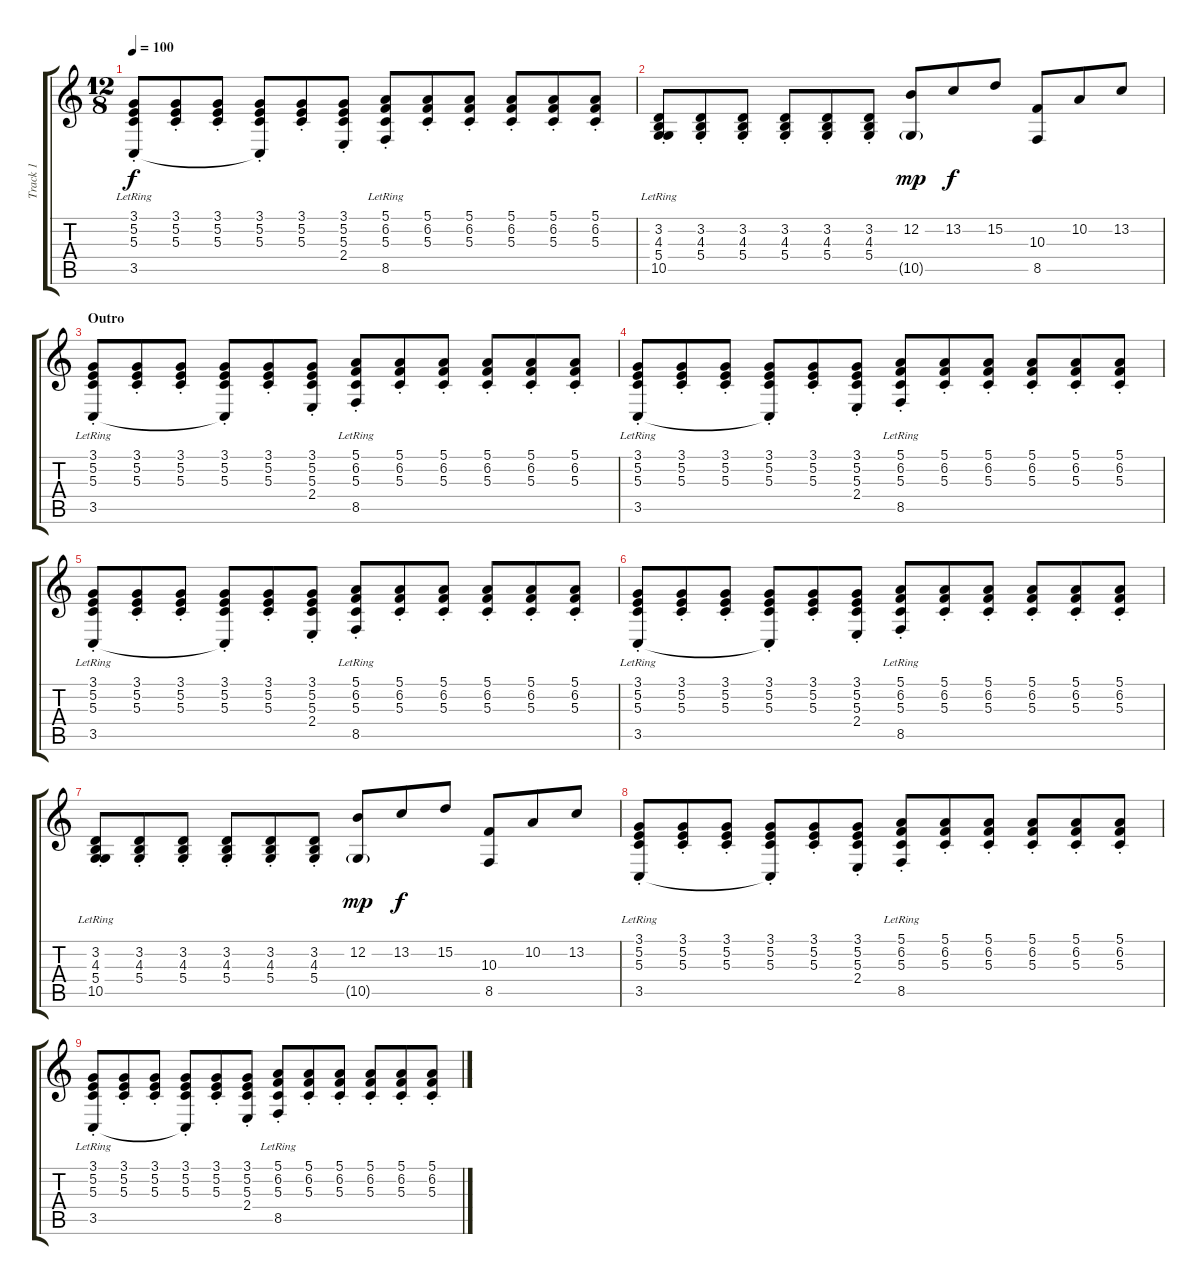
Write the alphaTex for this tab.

\track ("Track 1" "Track 1") {instrument synthstrings1}
\staff {score tabs}
\tuning (E4 B3 G3 D3 A2 D2) {hide}
\ts (12 8)
\tempo 100
\clef g2
\ks c
(3.1{st} 5.2{st} 5.3{st} 3.5{lr}).8{dy f} (3.1{st} 5.2{st} 5.3{st}).8 (3.1{st} 5.2{st} 5.3{st}).8 (3.1{st} 5.2{st} 5.3{st} 3.5{t}).8 (3.1{st} 5.2{st} 5.3{st}).8 (3.1{st} 5.2{st} 5.3{st} 2.4).8 (5.1{st} 6.2{st} 5.3{st} 8.5{lr}).8 (5.1{st} 6.2{st} 5.3{st}).8 (5.1{st} 6.2{st} 5.3{st}).8 (5.1{st} 6.2{st} 5.3{st}).8 (5.1{st} 6.2{st} 5.3{st}).8 (5.1{st} 6.2{st} 5.3{st}).8 |
(3.2{st} 4.3{st} 5.4{st} 10.5{lr}).8 (3.2{st} 4.3{st} 5.4{st}).8 (3.2{st} 4.3{st} 5.4{st}).8 (3.2{st} 4.3{st} 5.4{st}).8 (3.2{st} 4.3{st} 5.4{st}).8 (3.2{st} 4.3{st} 5.4{st}).8 (12.2 10.5{g}).8{dy mp} 13.2.8{dy f} 15.2.8 (10.3 8.5).8 10.2.8 13.2.8 |
\section ("" "Outro")
(3.1{st} 5.2{st} 5.3{st} 3.5{lr}).8 (3.1{st} 5.2{st} 5.3{st}).8 (3.1{st} 5.2{st} 5.3{st}).8 (3.1{st} 5.2{st} 5.3{st} 3.5{t}).8 (3.1{st} 5.2{st} 5.3{st}).8 (3.1{st} 5.2{st} 5.3{st} 2.4).8 (5.1{st} 6.2{st} 5.3{st} 8.5{lr}).8 (5.1{st} 6.2{st} 5.3{st}).8 (5.1{st} 6.2{st} 5.3{st}).8 (5.1{st} 6.2{st} 5.3{st}).8 (5.1{st} 6.2{st} 5.3{st}).8 (5.1{st} 6.2{st} 5.3{st}).8 |
(3.1{st} 5.2{st} 5.3{st} 3.5{lr}).8 (3.1{st} 5.2{st} 5.3{st}).8 (3.1{st} 5.2{st} 5.3{st}).8 (3.1{st} 5.2{st} 5.3{st} 3.5{t}).8 (3.1{st} 5.2{st} 5.3{st}).8 (3.1{st} 5.2{st} 5.3{st} 2.4).8 (5.1{st} 6.2{st} 5.3{st} 8.5{lr}).8 (5.1{st} 6.2{st} 5.3{st}).8 (5.1{st} 6.2{st} 5.3{st}).8 (5.1{st} 6.2{st} 5.3{st}).8 (5.1{st} 6.2{st} 5.3{st}).8 (5.1{st} 6.2{st} 5.3{st}).8 |
(3.1{st} 5.2{st} 5.3{st} 3.5{lr}).8 (3.1{st} 5.2{st} 5.3{st}).8 (3.1{st} 5.2{st} 5.3{st}).8 (3.1{st} 5.2{st} 5.3{st} 3.5{t}).8 (3.1{st} 5.2{st} 5.3{st}).8 (3.1{st} 5.2{st} 5.3{st} 2.4).8 (5.1{st} 6.2{st} 5.3{st} 8.5{lr}).8 (5.1{st} 6.2{st} 5.3{st}).8 (5.1{st} 6.2{st} 5.3{st}).8 (5.1{st} 6.2{st} 5.3{st}).8 (5.1{st} 6.2{st} 5.3{st}).8 (5.1{st} 6.2{st} 5.3{st}).8 |
(3.1{st} 5.2{st} 5.3{st} 3.5{lr}).8 (3.1{st} 5.2{st} 5.3{st}).8 (3.1{st} 5.2{st} 5.3{st}).8 (3.1{st} 5.2{st} 5.3{st} 3.5{t}).8 (3.1{st} 5.2{st} 5.3{st}).8 (3.1{st} 5.2{st} 5.3{st} 2.4).8 (5.1{st} 6.2{st} 5.3{st} 8.5{lr}).8 (5.1{st} 6.2{st} 5.3{st}).8 (5.1{st} 6.2{st} 5.3{st}).8 (5.1{st} 6.2{st} 5.3{st}).8 (5.1{st} 6.2{st} 5.3{st}).8 (5.1{st} 6.2{st} 5.3{st}).8 |
(3.2{st} 4.3{st} 5.4{st} 10.5{lr}).8 (3.2{st} 4.3{st} 5.4{st}).8 (3.2{st} 4.3{st} 5.4{st}).8 (3.2{st} 4.3{st} 5.4{st}).8 (3.2{st} 4.3{st} 5.4{st}).8 (3.2{st} 4.3{st} 5.4{st}).8 (12.2 10.5{g}).8{dy mp} 13.2.8{dy f} 15.2.8 (10.3 8.5).8 10.2.8 13.2.8 |
(3.1{st} 5.2{st} 5.3{st} 3.5{lr}).8 (3.1{st} 5.2{st} 5.3{st}).8 (3.1{st} 5.2{st} 5.3{st}).8{volume 16} (3.1{st} 5.2{st} 5.3{st} 3.5{t}).8{volume 15} (3.1{st} 5.2{st} 5.3{st}).8{volume 14} (3.1{st} 5.2{st} 5.3{st} 2.4).8{volume 13} (5.1{st} 6.2{st} 5.3{st} 8.5{lr}).8{volume 12} (5.1{st} 6.2{st} 5.3{st}).8{volume 11} (5.1{st} 6.2{st} 5.3{st}).8{volume 10} (5.1{st} 6.2{st} 5.3{st}).8{volume 9} (5.1{st} 6.2{st} 5.3{st}).8{volume 8} (5.1{st} 6.2{st} 5.3{st}).8{volume 6} |
(3.1{st} 5.2{st} 5.3{st} 3.5{lr}).8 (3.1{st} 5.2{st} 5.3{st}).8{volume 5} (3.1{st} 5.2{st} 5.3{st}).8 (3.1{st} 5.2{st} 5.3{st} 3.5{t}).8{volume 4} (3.1{st} 5.2{st} 5.3{st}).8 (3.1{st} 5.2{st} 5.3{st} 2.4).8{volume 3} (5.1{st} 6.2{st} 5.3{st} 8.5{lr}).8 (5.1{st} 6.2{st} 5.3{st}).8{volume 2} (5.1{st} 6.2{st} 5.3{st}).8 (5.1{st} 6.2{st} 5.3{st}).8{volume 1} (5.1{st} 6.2{st} 5.3{st}).8 (5.1{st} 6.2{st} 5.3{st}).8{volume 0}
